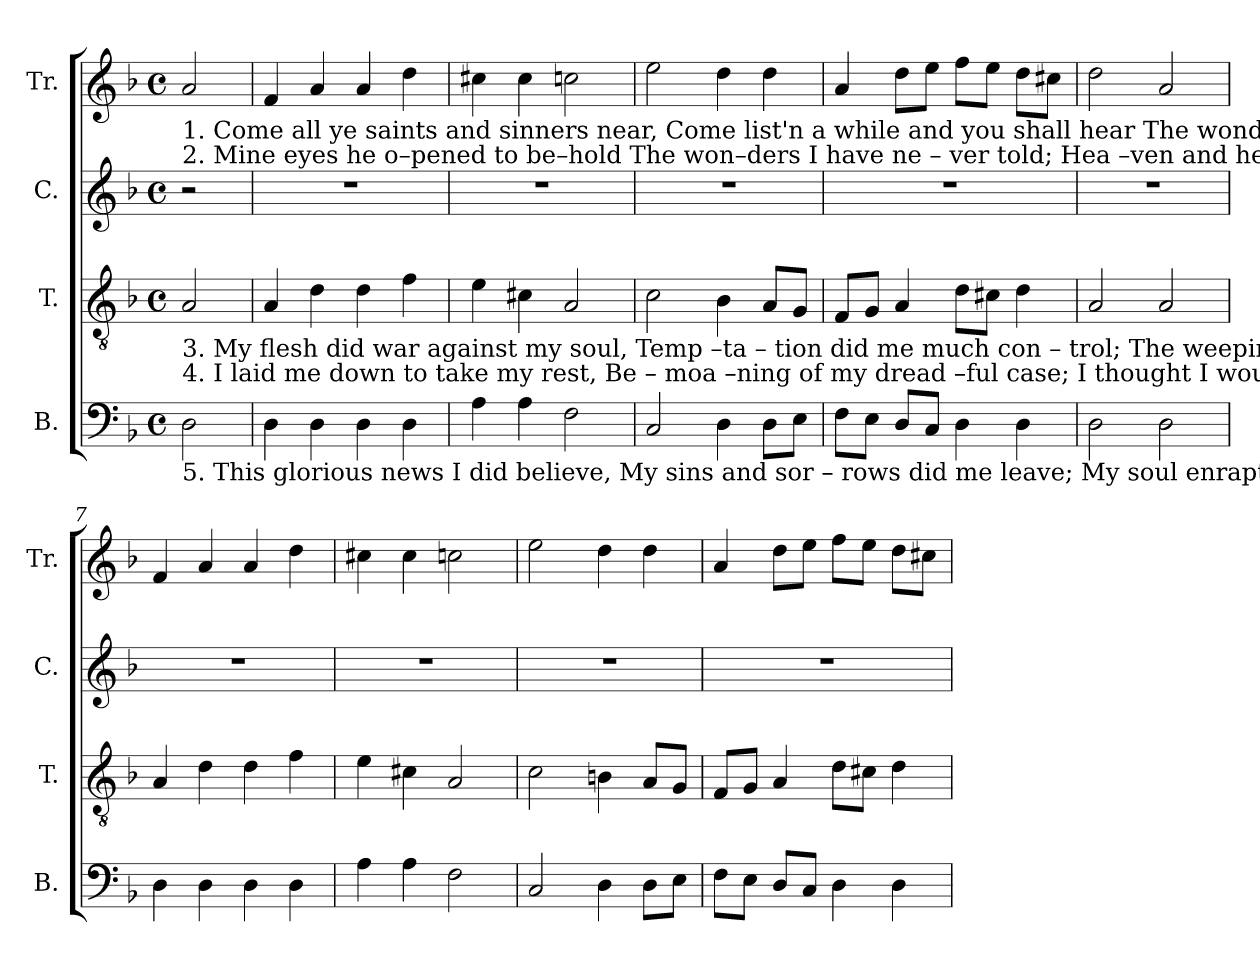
**kern	**kern	**kern	**kern
*part4	*part3	*part2	*part1
*staff4	*staff3	*staff2	*staff1
*I"B.	*I"T.	*I"C.	*I"Tr.
*I'B.	*I'T.	*I'C.	*I'Tr.
*clefF4	*clefGv2	*clefG2	*clefG2
*k[b-]	*k[b-]	*k[b-]	*k[b-]
*M4/4	*M4/4	*M4/4	*M4/4
*met(c)	*met(c)	*met(c)	*met(c)
*MM120	*MM120	*MM120	*MM120
=1	=1	=1	=1
!	!	!	!LO:TX:b:t=1. Come all ye saints and sinners near,   Come list'n  a       while    and      you      shall     hear  The    wonders  of  almighty  grace,   Which  set  me     free       to         sing     his        praise.  Our
!	!	!	!LO:TX:b:t=2. Mine  eyes  he  o–pened to be–hold    The    won–ders    I           have    ne   –   ver       told;   Hea –ven  and  hell  I thought I saw,   And     my   poor   soul      in          ru   –   in           lay.       I
!	!LO:TX:b:t=3. My flesh did war against my soul,   Temp –ta – tion       did      me      much  con  –  trol;  The weeping saints I could not slight,  Who sought their  Je   –  sus      day     and         night.  The	!	!
!	!LO:TX:b:t=4.  I    laid  me down to take my rest,   Be – moa –ning       of       my       dread –ful     case;    I  thought  I  would  for  mercy wait    But  then    I         feared   I'd      come   too          late.     I	!	!
!LO:TX:b:t=5. This  glorious  news  I  did  believe,    My  sins  and        sor   –  rows  did        me       leave;  My soul enraptured    in  his  love,      In    hopes  to       go        with   him      a     –    bove,  There	!	!	!
2D!\	2A!/	2r	2a!/
=2	=2	=2	=2
4D!\	4A!/	1r	4f!/
4D!\	4d!\	.	4a!/
4D!\	4d!\	.	4a!/
4D!\	4f!\	.	4dd!\
=3	=3	=3	=3
4A!\	4e!\	1r	4cc#X!\
4A!\	4c#X!\	.	4cc#!\
2F!\	2A!/	.	2ccn!\
=4	=4	=4	=4
2C!/	2c!\	1r	2ee!\
4D!\	4B-!\	.	4dd!\
8D!\L	8A!/L	.	4dd!\
8E!\J	8G!/J	.	.
=5	=5	=5	=5
8F!\L	8F!/L	1r	4a!/
8E!\J	8G!/J	.	.
8D!/L	4A!/	.	8dd!\L
8C!/J	.	.	8ee!\J
4D!\	8d!\L	.	8ff!\L
.	8c#X!\J	.	8ee!\J
4D!\	4d!\	.	8dd!\L
.	.	.	8cc#X!\J
=6	=6	=6	=6
2D!\	2A!/	1r	2dd!\
2D!\	2A!/	.	2a!/
=7	=7	=7	=7
4D!\	4A!/	1r	4f!/
4D!\	4d!\	.	4a!/
4D!\	4d!\	.	4a!/
4D!\	4f!\	.	4dd!\
=8	=8	=8	=8
4A!\	4e!\	1r	4cc#X!\
4A!\	4c#X!\	.	4cc#!\
2F!\	2A!/	.	2ccn!\
=9	=9	=9	=9
2C!/	2c!\	1r	2ee!\
4D!\	4Bn!\	.	4dd!\
8D!\L	8A!/L	.	4dd!\
8E!\J	8G!/J	.	.
=10	=10	=10	=10
8F!\L	8F!/L	1r	4a!/
8E!\J	8G!/J	.	.
8D!/L	4A!/	.	8dd!\L
8C!/J	.	.	8ee!\J
4D!\	8d!\L	.	8ff!\L
.	8c#X!\J	.	8ee!\J
4D!\	4d!\	.	8dd!\L
.	.	.	8cc#X!\J
=	=	=	=
*-	*-	*-	*-
